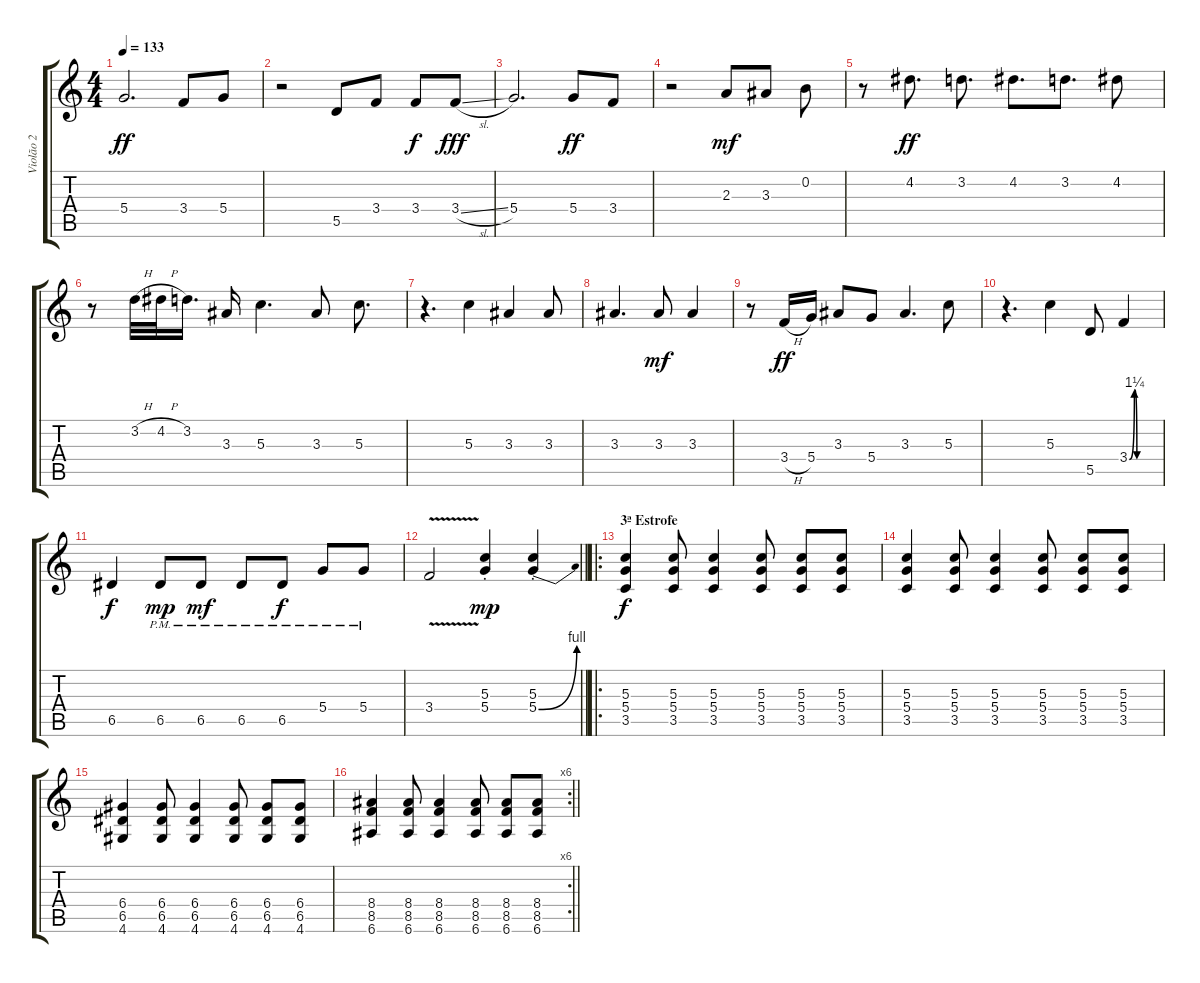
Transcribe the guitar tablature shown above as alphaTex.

\track ("Violão 2" "Violão 2") {instrument acousticguitarnylon}
\staff {score tabs}
\tuning (E4 B3 G3 D3 A2 E2) {hide}
\ts (4 4)
\tempo 133
\clef g2
\ks c
5.4.2{d dy ff} 3.4.8 5.4.8 |
r.2 5.5.8 3.4.8 3.4.8{dy f} 3.4{sl}.8{dy fff} |
5.4.2{d} 5.4.8{dy ff} 3.4.8 |
r.2 2.3.8{dy mf} 3.3.8 0.2.8 |
r.8 4.2.8{d dy ff} 3.2.8{d} 4.2.8{d} 3.2.8{d} 4.2.8 |
r.8 3.2{h}.32 4.2{h}.32 3.2.16{d} 3.3.16 5.3.4{d} 3.3.8 5.3.8{d} |
r.4{d} 5.3.4 3.3.4 3.3.8 |
3.3.4{d} 3.3.8{dy mf} 3.3.4 |
r.8 3.4{h}.16{dy ff} 5.4.16 3.3.8 5.4.8 3.3.4{d} 5.3.8 |
r.4{d} 5.3.4 5.5.8 3.4{be (custom 0 0 10 5 15 0 18 0 20 0 22 0 30 0 60 0)}.4 |
6.5.4{dy f} 6.5{pm}.8{dy mp} 6.5{pm}.8{dy mf} 6.5{pm}.8 6.5{pm}.8{dy f} 5.4{pm}.8 5.4{pm}.8 |
\barLineRight lightlight
3.4{v}.2 (5.3 5.4{st}).4{dy mp} (5.3 5.4{be (bend 0 0 60 4) st}).4 |
\ro
\section ("" "3ª Estrofe")
(5.3 5.4 3.5).4{dy f} (5.3 5.4 3.5).8 (5.3 5.4 3.5).4 (5.3 5.4 3.5).8 (5.3 5.4 3.5).8 (5.3 5.4 3.5).8 |
(5.3 5.4 3.5).4 (5.3 5.4 3.5).8 (5.3 5.4 3.5).4 (5.3 5.4 3.5).8 (5.3 5.4 3.5).8 (5.3 5.4 3.5).8 |
(6.4 6.5 4.6).4 (6.4 6.5 4.6).8 (6.4 6.5 4.6).4 (6.4 6.5 4.6).8 (6.4 6.5 4.6).8 (6.4 6.5 4.6).8 |
\rc 6
\barLineRight lightlight
(8.4 8.5 6.6).4 (8.4 8.5 6.6).8 (8.4 8.5 6.6).4 (8.4 8.5 6.6).8 (8.4 8.5 6.6).8 (8.4 8.5 6.6).8
